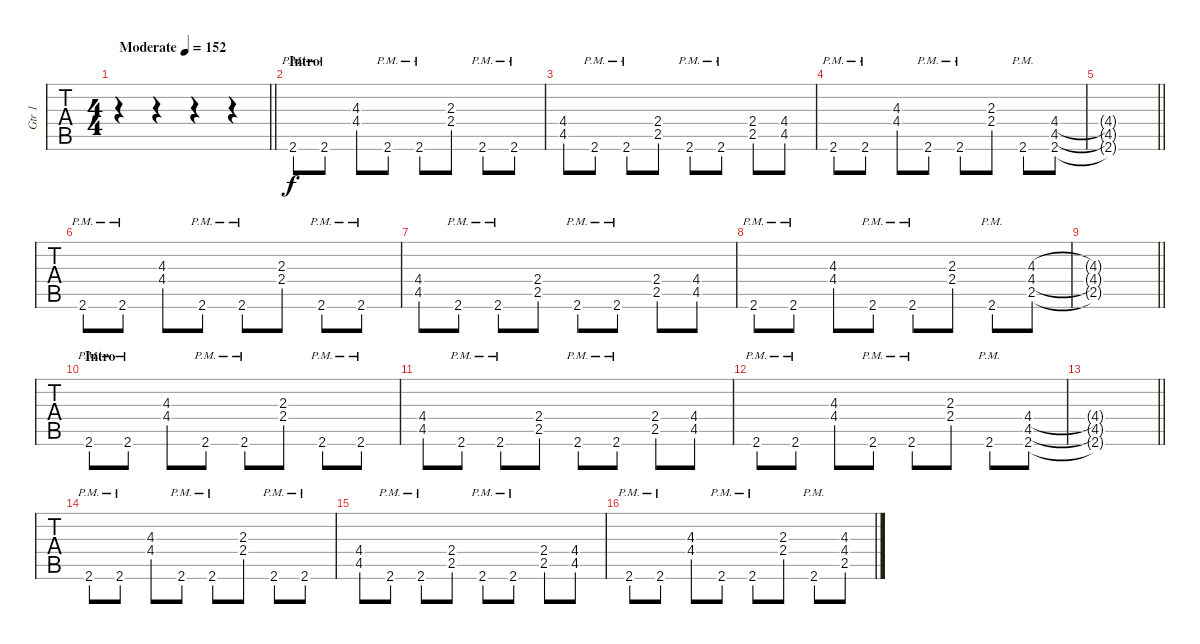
\track ("Gtr 1" "Gtr 1") {instrument overdrivenguitar}
\staff {tabs}
\tuning (E4 B3 G3 D3 A2 E2) {hide}
\ts (4 4)
\tempo (152 "Moderate")
\clef g2
\barLineRight lightlight
\ks c
r.4{dy f instrument overdrivenguitar} r.4 r.4 r.4 |
\section ("" "Intro")
2.6{pm}.8 2.6{pm}.8 (4.3 4.4).8 2.6{pm}.8 2.6{pm}.8 (2.3 2.4).8 2.6{pm}.8 2.6{pm}.8 |
(4.4 4.5).8 2.6{pm}.8 2.6{pm}.8 (2.4 2.5).8 2.6{pm}.8 2.6{pm}.8 (2.4 2.5).8 (4.4 4.5).8 |
2.6{pm}.8 2.6{pm}.8 (4.3 4.4).8 2.6{pm}.8 2.6{pm}.8 (2.3 2.4).8 2.6{pm}.8 (4.4 4.5 2.6).8 |
\barLineRight lightlight
(4.4{t} 4.5{t} 2.6{t}).1 |
2.6{pm}.8 2.6{pm}.8 (4.3 4.4).8 2.6{pm}.8 2.6{pm}.8 (2.3 2.4).8 2.6{pm}.8 2.6{pm}.8 |
(4.4 4.5).8 2.6{pm}.8 2.6{pm}.8 (2.4 2.5).8 2.6{pm}.8 2.6{pm}.8 (2.4 2.5).8 (4.4 4.5).8 |
2.6{pm}.8 2.6{pm}.8 (4.3 4.4).8 2.6{pm}.8 2.6{pm}.8 (2.3 2.4).8 2.6{pm}.8 (4.3 4.4 2.5).8 |
\barLineRight lightlight
(4.3{t} 4.4{t} 2.5{t}).1 |
\section ("" "Intro")
2.6{pm}.8 2.6{pm}.8 (4.3 4.4).8 2.6{pm}.8 2.6{pm}.8 (2.3 2.4).8 2.6{pm}.8 2.6{pm}.8 |
(4.4 4.5).8 2.6{pm}.8 2.6{pm}.8 (2.4 2.5).8 2.6{pm}.8 2.6{pm}.8 (2.4 2.5).8 (4.4 4.5).8 |
2.6{pm}.8 2.6{pm}.8 (4.3 4.4).8 2.6{pm}.8 2.6{pm}.8 (2.3 2.4).8 2.6{pm}.8 (4.4 4.5 2.6).8 |
\barLineRight lightlight
(4.4{t} 4.5{t} 2.6{t}).1 |
2.6{pm}.8 2.6{pm}.8 (4.3 4.4).8 2.6{pm}.8 2.6{pm}.8 (2.3 2.4).8 2.6{pm}.8 2.6{pm}.8 |
(4.4 4.5).8 2.6{pm}.8 2.6{pm}.8 (2.4 2.5).8 2.6{pm}.8 2.6{pm}.8 (2.4 2.5).8 (4.4 4.5).8 |
2.6{pm}.8 2.6{pm}.8 (4.3 4.4).8 2.6{pm}.8 2.6{pm}.8 (2.3 2.4).8 2.6{pm}.8 (4.3 4.4 2.5).8
